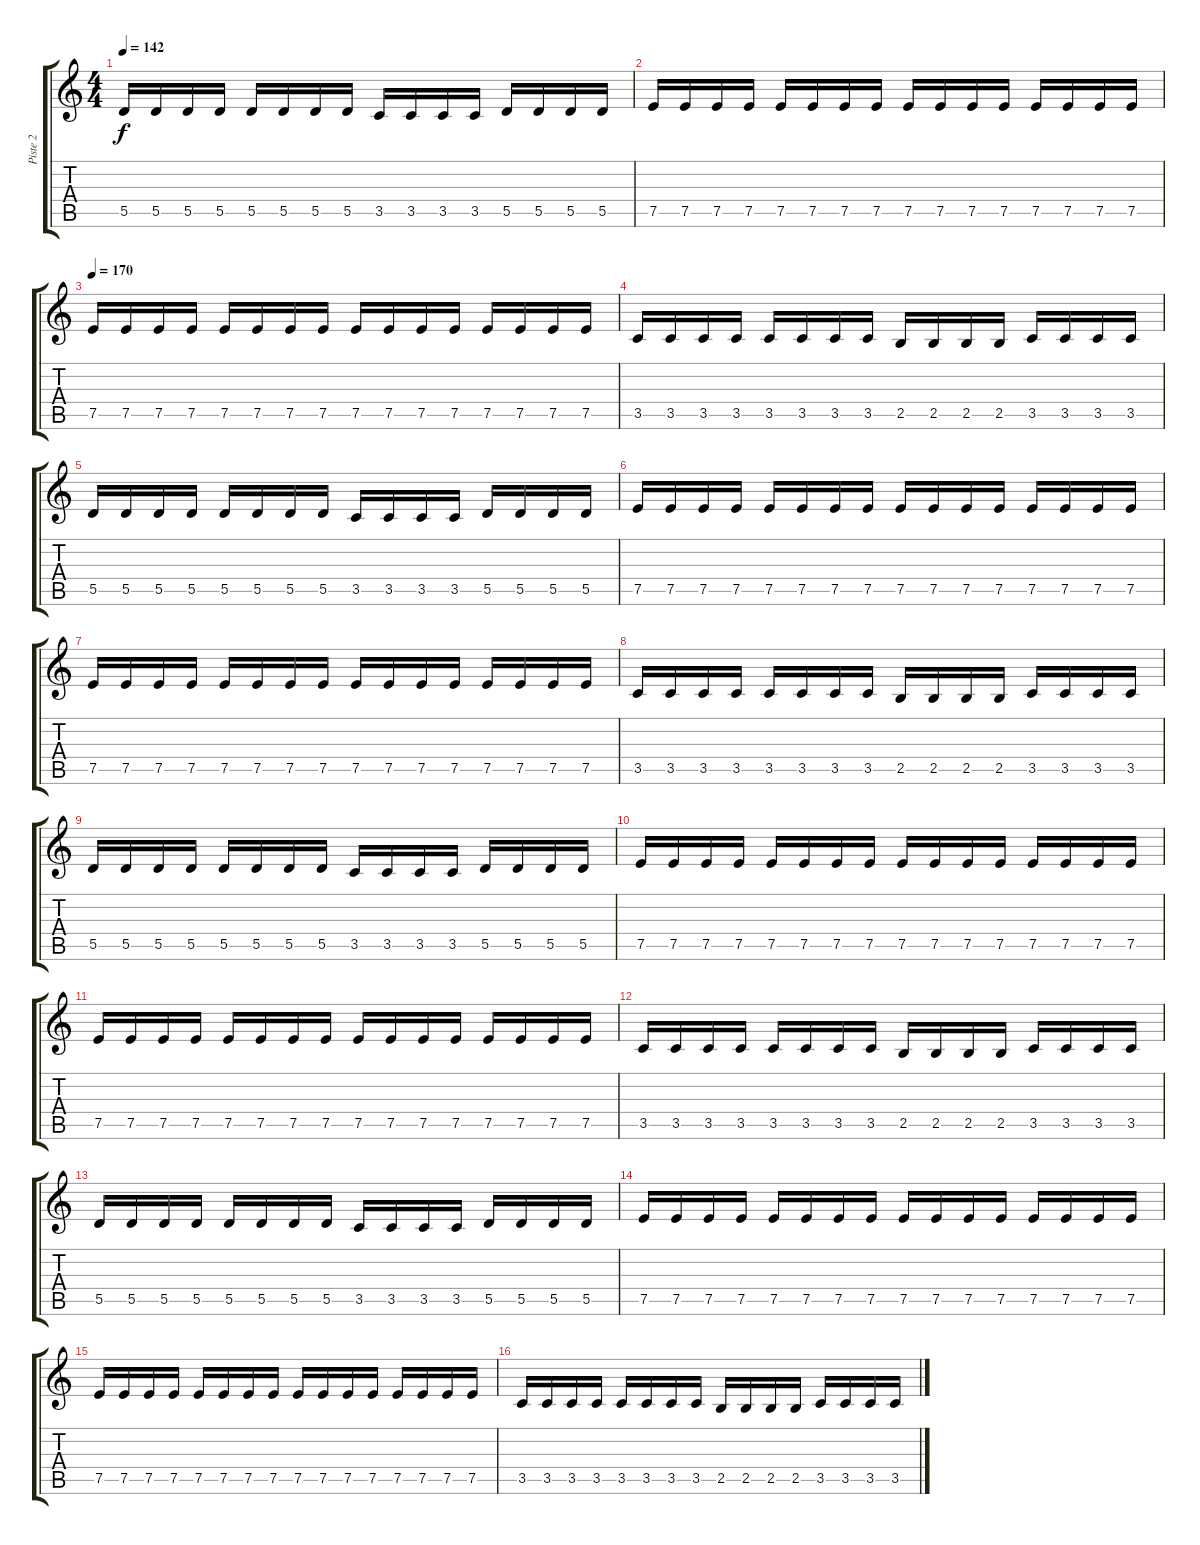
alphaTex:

\track ("Piste 2" "Piste 2") {instrument electricguitarclean}
\staff {score tabs}
\tuning (E4 B3 G3 D3 A2 E2) {hide}
\ts (4 4)
\tempo 142
\clef g2
\ks c
5.5.16{dy f} 5.5.16 5.5.16 5.5.16 5.5.16 5.5.16 5.5.16 5.5.16 3.5.16 3.5.16 3.5.16 3.5.16 5.5.16 5.5.16 5.5.16 5.5.16 |
7.5.16 7.5.16 7.5.16 7.5.16 7.5.16 7.5.16 7.5.16 7.5.16 7.5.16 7.5.16 7.5.16 7.5.16 7.5.16 7.5.16 7.5.16 7.5.16 |
\tempo 170
7.5.16 7.5.16 7.5.16 7.5.16 7.5.16 7.5.16 7.5.16 7.5.16 7.5.16 7.5.16 7.5.16 7.5.16 7.5.16 7.5.16 7.5.16 7.5.16 |
3.5.16 3.5.16 3.5.16 3.5.16 3.5.16 3.5.16 3.5.16 3.5.16 2.5.16 2.5.16 2.5.16 2.5.16 3.5.16 3.5.16 3.5.16 3.5.16 |
5.5.16 5.5.16 5.5.16 5.5.16 5.5.16 5.5.16 5.5.16 5.5.16 3.5.16 3.5.16 3.5.16 3.5.16 5.5.16 5.5.16 5.5.16 5.5.16 |
7.5.16 7.5.16 7.5.16 7.5.16 7.5.16 7.5.16 7.5.16 7.5.16 7.5.16 7.5.16 7.5.16 7.5.16 7.5.16 7.5.16 7.5.16 7.5.16 |
7.5.16 7.5.16 7.5.16 7.5.16 7.5.16 7.5.16 7.5.16 7.5.16 7.5.16 7.5.16 7.5.16 7.5.16 7.5.16 7.5.16 7.5.16 7.5.16 |
3.5.16 3.5.16 3.5.16 3.5.16 3.5.16 3.5.16 3.5.16 3.5.16 2.5.16 2.5.16 2.5.16 2.5.16 3.5.16 3.5.16 3.5.16 3.5.16 |
5.5.16 5.5.16 5.5.16 5.5.16 5.5.16 5.5.16 5.5.16 5.5.16 3.5.16 3.5.16 3.5.16 3.5.16 5.5.16 5.5.16 5.5.16 5.5.16 |
7.5.16 7.5.16 7.5.16 7.5.16 7.5.16 7.5.16 7.5.16 7.5.16 7.5.16 7.5.16 7.5.16 7.5.16 7.5.16 7.5.16 7.5.16 7.5.16 |
7.5.16 7.5.16 7.5.16 7.5.16 7.5.16 7.5.16 7.5.16 7.5.16 7.5.16 7.5.16 7.5.16 7.5.16 7.5.16 7.5.16 7.5.16 7.5.16 |
3.5.16 3.5.16 3.5.16 3.5.16 3.5.16 3.5.16 3.5.16 3.5.16 2.5.16 2.5.16 2.5.16 2.5.16 3.5.16 3.5.16 3.5.16 3.5.16 |
5.5.16 5.5.16 5.5.16 5.5.16 5.5.16 5.5.16 5.5.16 5.5.16 3.5.16 3.5.16 3.5.16 3.5.16 5.5.16 5.5.16 5.5.16 5.5.16 |
7.5.16 7.5.16 7.5.16 7.5.16 7.5.16 7.5.16 7.5.16 7.5.16 7.5.16 7.5.16 7.5.16 7.5.16 7.5.16 7.5.16 7.5.16 7.5.16 |
7.5.16 7.5.16 7.5.16 7.5.16 7.5.16 7.5.16 7.5.16 7.5.16 7.5.16 7.5.16 7.5.16 7.5.16 7.5.16 7.5.16 7.5.16 7.5.16 |
3.5.16 3.5.16 3.5.16 3.5.16 3.5.16 3.5.16 3.5.16 3.5.16 2.5.16 2.5.16 2.5.16 2.5.16 3.5.16 3.5.16 3.5.16 3.5.16
